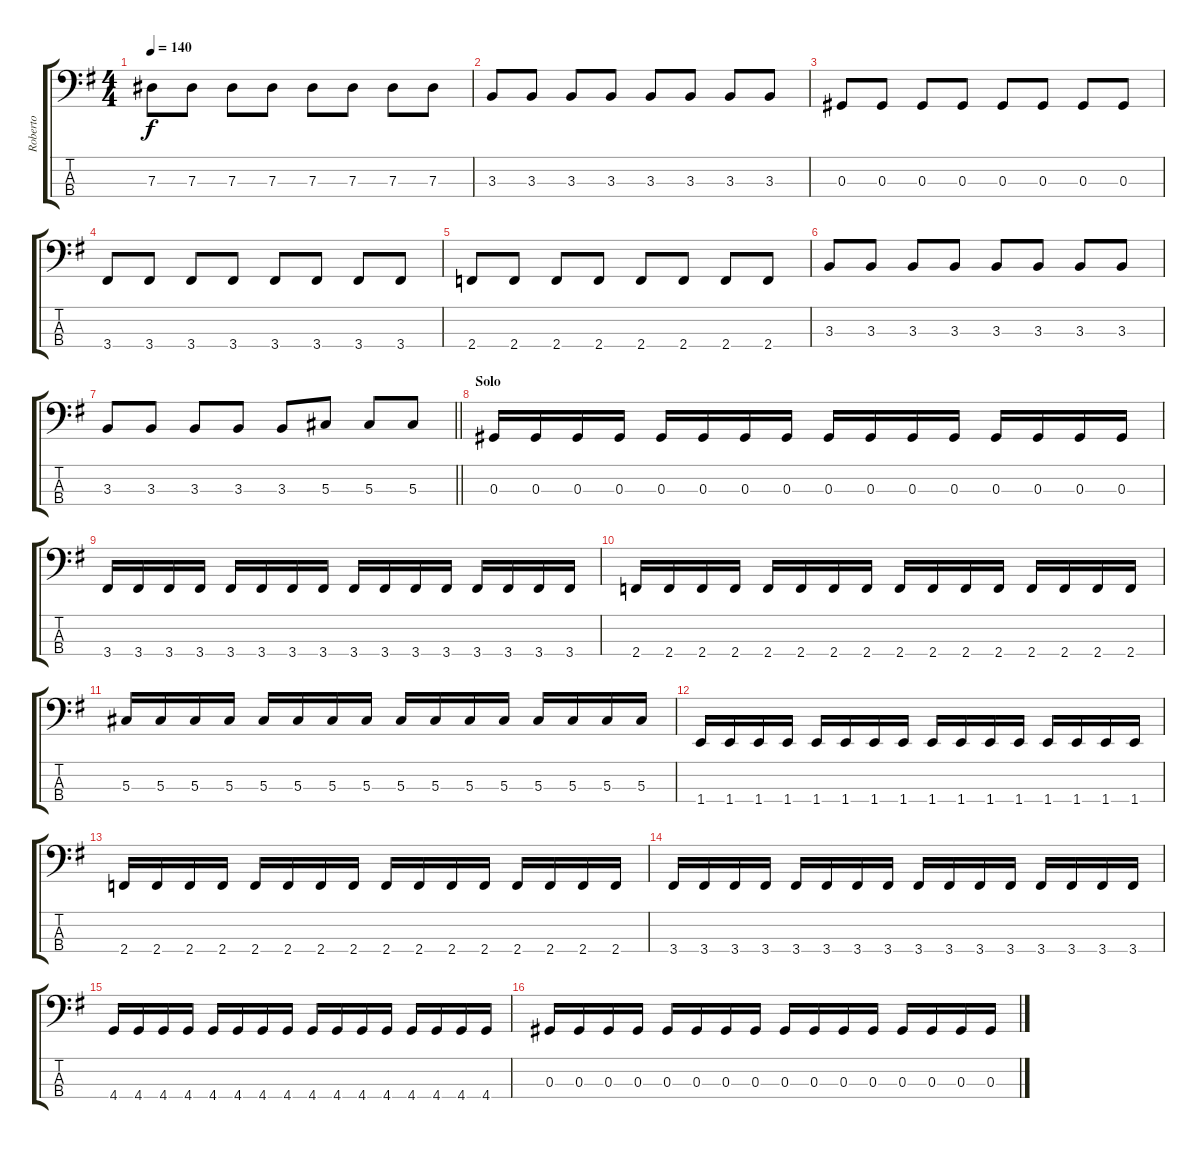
\track ("Roberto" "Roberto") {instrument electricbassfinger}
\staff {score tabs}
\tuning (Gb2 Db2 Ab1 Eb1) {hide}
\ts (4 4)
\tempo 140
\clef f4
\ks g
7.3.8{dy f} 7.3.8 7.3.8 7.3.8 7.3.8 7.3.8 7.3.8 7.3.8 |
3.3.8 3.3.8 3.3.8 3.3.8 3.3.8 3.3.8 3.3.8 3.3.8 |
0.3.8 0.3.8 0.3.8 0.3.8 0.3.8 0.3.8 0.3.8 0.3.8 |
3.4.8 3.4.8 3.4.8 3.4.8 3.4.8 3.4.8 3.4.8 3.4.8 |
2.4.8 2.4.8 2.4.8 2.4.8 2.4.8 2.4.8 2.4.8 2.4.8 |
3.3.8 3.3.8 3.3.8 3.3.8 3.3.8 3.3.8 3.3.8 3.3.8 |
\barLineRight lightlight
3.3.8 3.3.8 3.3.8 3.3.8 3.3.8 5.3.8 5.3.8 5.3.8 |
\section ("" "Solo")
0.3.16 0.3.16 0.3.16 0.3.16 0.3.16 0.3.16 0.3.16 0.3.16 0.3.16 0.3.16 0.3.16 0.3.16 0.3.16 0.3.16 0.3.16 0.3.16 |
3.4.16 3.4.16 3.4.16 3.4.16 3.4.16 3.4.16 3.4.16 3.4.16 3.4.16 3.4.16 3.4.16 3.4.16 3.4.16 3.4.16 3.4.16 3.4.16 |
2.4.16 2.4.16 2.4.16 2.4.16 2.4.16 2.4.16 2.4.16 2.4.16 2.4.16 2.4.16 2.4.16 2.4.16 2.4.16 2.4.16 2.4.16 2.4.16 |
5.3.16 5.3.16 5.3.16 5.3.16 5.3.16 5.3.16 5.3.16 5.3.16 5.3.16 5.3.16 5.3.16 5.3.16 5.3.16 5.3.16 5.3.16 5.3.16 |
1.4.16 1.4.16 1.4.16 1.4.16 1.4.16 1.4.16 1.4.16 1.4.16 1.4.16 1.4.16 1.4.16 1.4.16 1.4.16 1.4.16 1.4.16 1.4.16 |
2.4.16 2.4.16 2.4.16 2.4.16 2.4.16 2.4.16 2.4.16 2.4.16 2.4.16 2.4.16 2.4.16 2.4.16 2.4.16 2.4.16 2.4.16 2.4.16 |
3.4.16 3.4.16 3.4.16 3.4.16 3.4.16 3.4.16 3.4.16 3.4.16 3.4.16 3.4.16 3.4.16 3.4.16 3.4.16 3.4.16 3.4.16 3.4.16 |
4.4.16 4.4.16 4.4.16 4.4.16 4.4.16 4.4.16 4.4.16 4.4.16 4.4.16 4.4.16 4.4.16 4.4.16 4.4.16 4.4.16 4.4.16 4.4.16 |
0.3.16 0.3.16 0.3.16 0.3.16 0.3.16 0.3.16 0.3.16 0.3.16 0.3.16 0.3.16 0.3.16 0.3.16 0.3.16 0.3.16 0.3.16 0.3.16
